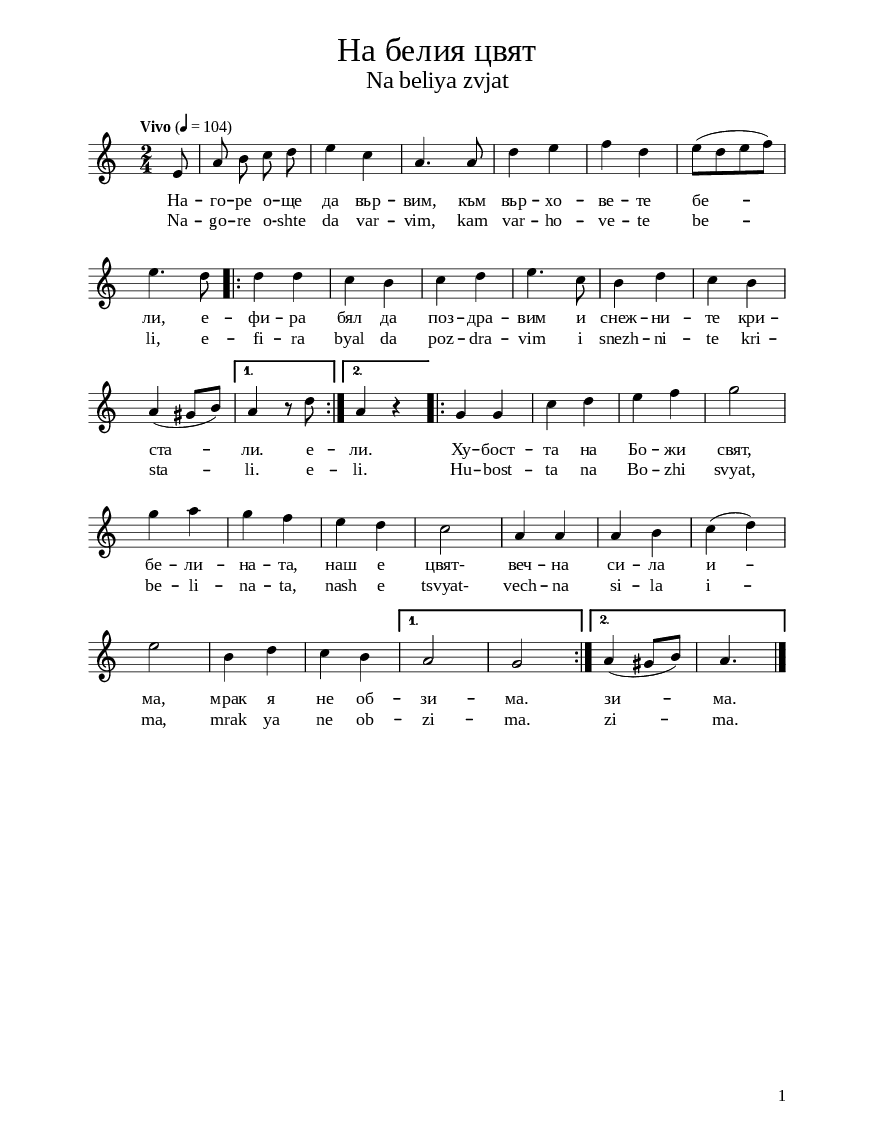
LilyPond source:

\version "2.22.1"

% include paper part and global functions
\include "include/globals.ily"

"rightBraces058" = \markup {
  \column {
    % repeat braces
    \translate #'(0 . -5.7 )
    \right-brace #20

    \translate #'(0 . -24.5 )
    \right-brace #20

    \translate #'(0 . -14.6 )
    \right-brace #20

    \translate #'(0 . -14.7 )
    \right-brace #20

    \translate #'(0 . -15.0 )
    \right-brace #20
  }
  \column {
    % repeat numbers
    \translate #'(0 . -6.2 )
    2

    \translate #'(0 . -26.6 )
    2

    \translate #'(0 . -16.6 )
    2

    \translate #'(0 . -16.6 )
    2

    \translate #'(0 . -16.9 )
    2
  }
}

\bookpart {
  \include "include/bookpart-paper.ily"
  \score {
    \include "include/score-layout.ily"

    \new Voice \absolute {
      \clef treble
      \key c \major
      \time 2/4
      \tempoFunc "Vivo" 4 "104"

      \autoBeamOff
      \partial 8

      e'8 | a'8  b'8 c''8 d''8 | e''4 c''4 | a'4. a'8 | d''4 e''4 | f''4 d''4 | e''8 ([ d''8 e''8 f''8 ]) | \break
      e''4. d''8 \repeat volta 2 {
        | d''4 d''4 |  c''4 b'4 |  c''4 d''4 |  e''4. c''8 |  b'4 d''4 | c''4 b'4 | \break
        a'4 ( gis'8 [b'8]) |
      } \alternative { { a'4 r8 d''8 } {  a'4 r4 } }
      \repeat volta 2 {
        | g'4 g'4 | c''4 d''4 | e''4 f''4 | g''2\break
        | g''4 a''4 |  g''4 f''4 |  e''4 d''4 |  c''2 | a'4 a'4 | a'4 b'4 | c''4 ( d''4 ) | \break
        e''2 | b'4 d''4| c''4 b'4 |
      } \alternative { { a'2 | g'2  }  {   a'4 (gis'8[b'8])  | a'4. \bar "|." \break } }
    }

    \addlyrics {
      На -- го -- ре о -- ще да вър -- вим, към вър -- хо -- ве -- те бе --
      ли, е -- фи -- ра бял да поз -- дра -- вим и снеж -- ни -- те кри --
      ста -- ли. е -- ли. Ху -- бост -- та на Бо -- жи свят,
      бе -- ли -- на -- та, наш е цвят-  веч -- на си -- ла и --
      ма, мрак я не об -- зи -- ма. зи -- ма.
    }

    \addlyrics {
      Na -- go -- re o -- shte da var -- vim, kam var -- ho -- ve -- te be --
      li, e -- fi -- ra byal da poz -- dra -- vim i snezh -- ni -- te kri --
      sta -- li. e -- li. Hu -- bost -- ta na Bo -- zhi svyat,
      be -- li -- na -- ta, nash e tsvyat-  vech -- na si -- la i --
      ma, mrak ya ne ob -- zi -- ma. zi -- ma.
    }

    \header {
      title = \titleFunc "На белия цвят" "Na beliya zvjat"
    }

    \midi{}

  } % score

  \pageBreak

  \markup \fontsize #bgCoupletFontSize {
    \hspace #1
    \override #`(baseline-skip . ,bgCoupletBaselineSkip)
    \column {
      \line {   1. Нагоре още да вървим, }

      \line {   "   "към върховете бели, }

      \line {   "   "ефира бял да поздравим }

      \line {   "   "и снежните кристали. }

      \line {   "   "}
      \line { "        " \italic {Припев: } }

      \line {   "        "Хубостта на Божи свят, }

      \line {   "        "белината, наш е цвят - }

      \line {   "        "вечна сила има, }

      \line {   "        "мрак я не обзима. }
      \line {   "   "}

      \line {   2. Нагоре още! Там цъфти }
      \line {   "   " алпийска роза бяла, }
      \line {   "   " зората белите лъчи }
      \line {   "   " в таз роза е изляла. }
      \line {   "   "}
      \line { "        " \italic {Припев: } }
      \line {   "   "}

      \line {  3. Нагоре! Бяло Слънце днес }

      \line {   "   "от изток ще изгрее  – }

      \line {   "   "емблема жива на онез,}

      \line {   "   "в които Бог живее.}
      \line {   "   "}


      \line { "        " \italic {Припев: } }

      \line {   "   "}

      \line {   4. Нагоре – в тази белина!}

      \line {   "   "Тя всъде ще изпълни,}

      \line {   "   "и гибелната тъмнина}

      \line {   "   "в бял ден ще се превърне.}
      \line {   "   "}

      \line { "        " \italic {Припев: } }

      \line {   "   "}

      \line {   5. Земята ще разхубавим,}

      \line {   "   "на Рай ще я направим;}

      \line {   "   "Небето ще развеселим}

      \line {   "   "и Бога ще прославим.}
      \line {   "   "}


      \line { "        " \italic {Припев: } }
    }    \"rightBraces058"

    \hspace #5
    \override #`(baseline-skip . ,bgCoupletBaselineSkip)
    \column {
      \line {   1. Nagore oshte da varvim, }

      \line {   "   "kam varhovete beli, }

      \line {   "   "efira byal da pozdravim }

      \line {   "   "i snezhnite kristali. }

      \line {   "   "}
      \line { "        " \italic {Pripev: } }

      \line {   "        "Hubostta na Bozhi svyat, }

      \line {   "        "belinata, nash e tsvyat  – }

      \line {   "        "vechna sila ima, }

      \line {   "        "mrak ya ne obzima. }
      \line {   "   "}

      \line {   2. Nagore oshte! Tam tsafti }
      \line {   "   " alpiyska roza byala, }
      \line {   "   " zorata belite lachi }
      \line {   "   " v taz roza e izlyala. }
      \line {   "   "}
      \line { "        " \italic {Pripev: } }
      \line {   "   "}

      \line {  3. Nagore! Byalo Slantse dnes }

      \line {   "   "ot iztok shte izgree  – }

      \line {   "   "emblema zhiva na onez,}

      \line {   "   "v koito Bog zhivee.}
      \line {   "   "}


      \line { "        " \italic {Pripev: } }

      \line {   "   "}

      \line {   4. Nagore - v tazi belina!}

      \line {   "   "Tya vsade shte izpalni,}

      \line {   "   "i gibelnata tamnina}

      \line {   "   "v byal den shte se prevarne.}
      \line {   "   "}

      \line { "        " \italic {Pripev: } }

      \line {   "   "}

      \line {   5. Zemyata shte razhubavim,}

      \line {   "   "na Ray shte ya napravim;}

      \line {   "   "Nebeto shte razveselim}

      \line {   "   "i Boga shte proslavim.}
      \line {   "   "}


      \line { "        " \italic {Pripev: } }
    } \"rightBraces058" %column
  } % markup
  \pageBreak

  % include foreign translation(s) of the song
  \version "2.22.1"

\markup \fill-line { \fontsize #deTitleFontSize "An die weiße Farbe" }
\markup \null
\markup \null
\markup \fontsize #deCoupletFontSize {
  \hspace #10
  \override #`(baseline-skip . ,deCoupletBaselineSkip)

  \column {
     \line { " " }  
     \line { 1. Mögen wir noch höher nach oben gehen.}

\line { "   "zu den weißen Schneegipfeln,}

\line { "   "auf dass wir den weißen Äther begrüßen}

\line { "   "und die Schneekristalle.}

 \line { " " }

\line { "      " \italic { Refrain }:}
\line { "      "Die Schönheit der göttlichen Welt,}

\line { "      "das Weiße, unsere Farbe  –}

\line { "      "hat ewige Kraft,}

\line { "      "die Finsternis ergreift sie nicht.}
 \line { " " }
\line { 2. Höher nach oben! Dort blüht }

\line { "   "die weiße Alpenrose,}

\line { "   "die Morgenröte goss die weiße Farbe}

\line { "   "in diese Rose hinein. }

 \line { " " }

\line { "      " \italic { Refrain } ... }

 \line { " " }

\line { 3. Nach oben! Eine weiße Sonne wird heute}

\line { "   " vom Osten aufgehen  –}

\line { "   " das Emblem des Lebens für diejenigen,}

\line { "   " in denen Gott lebt.}

 \line { " " }

\line { "      " \italic { Refrain } ... }

 \line { " " }

\line { 4. Nach oben – in dieses Weiße!}

\line { "   " Es wird alles ausfüllen}

\line { "   " und wird die tödliche Dunkelheit}

\line { "   " in einem weißen Tag verwandeln.}

 \line { " " }

\line { "      " \italic { Refrain } ... }

 \line { " " }
\line { 5. Wir werden die Erde verschönern,}

\line { "   " wir werden sie zum Paradies machen;}

\line { "   " Wir werden den Himmel erfreuen}

\line { "   " und Gott lobpreisen. }
     
\line { " " }

\line { "      " \italic { Refrain } ... }
     
     
           }
       
    }    


} % bookpart
